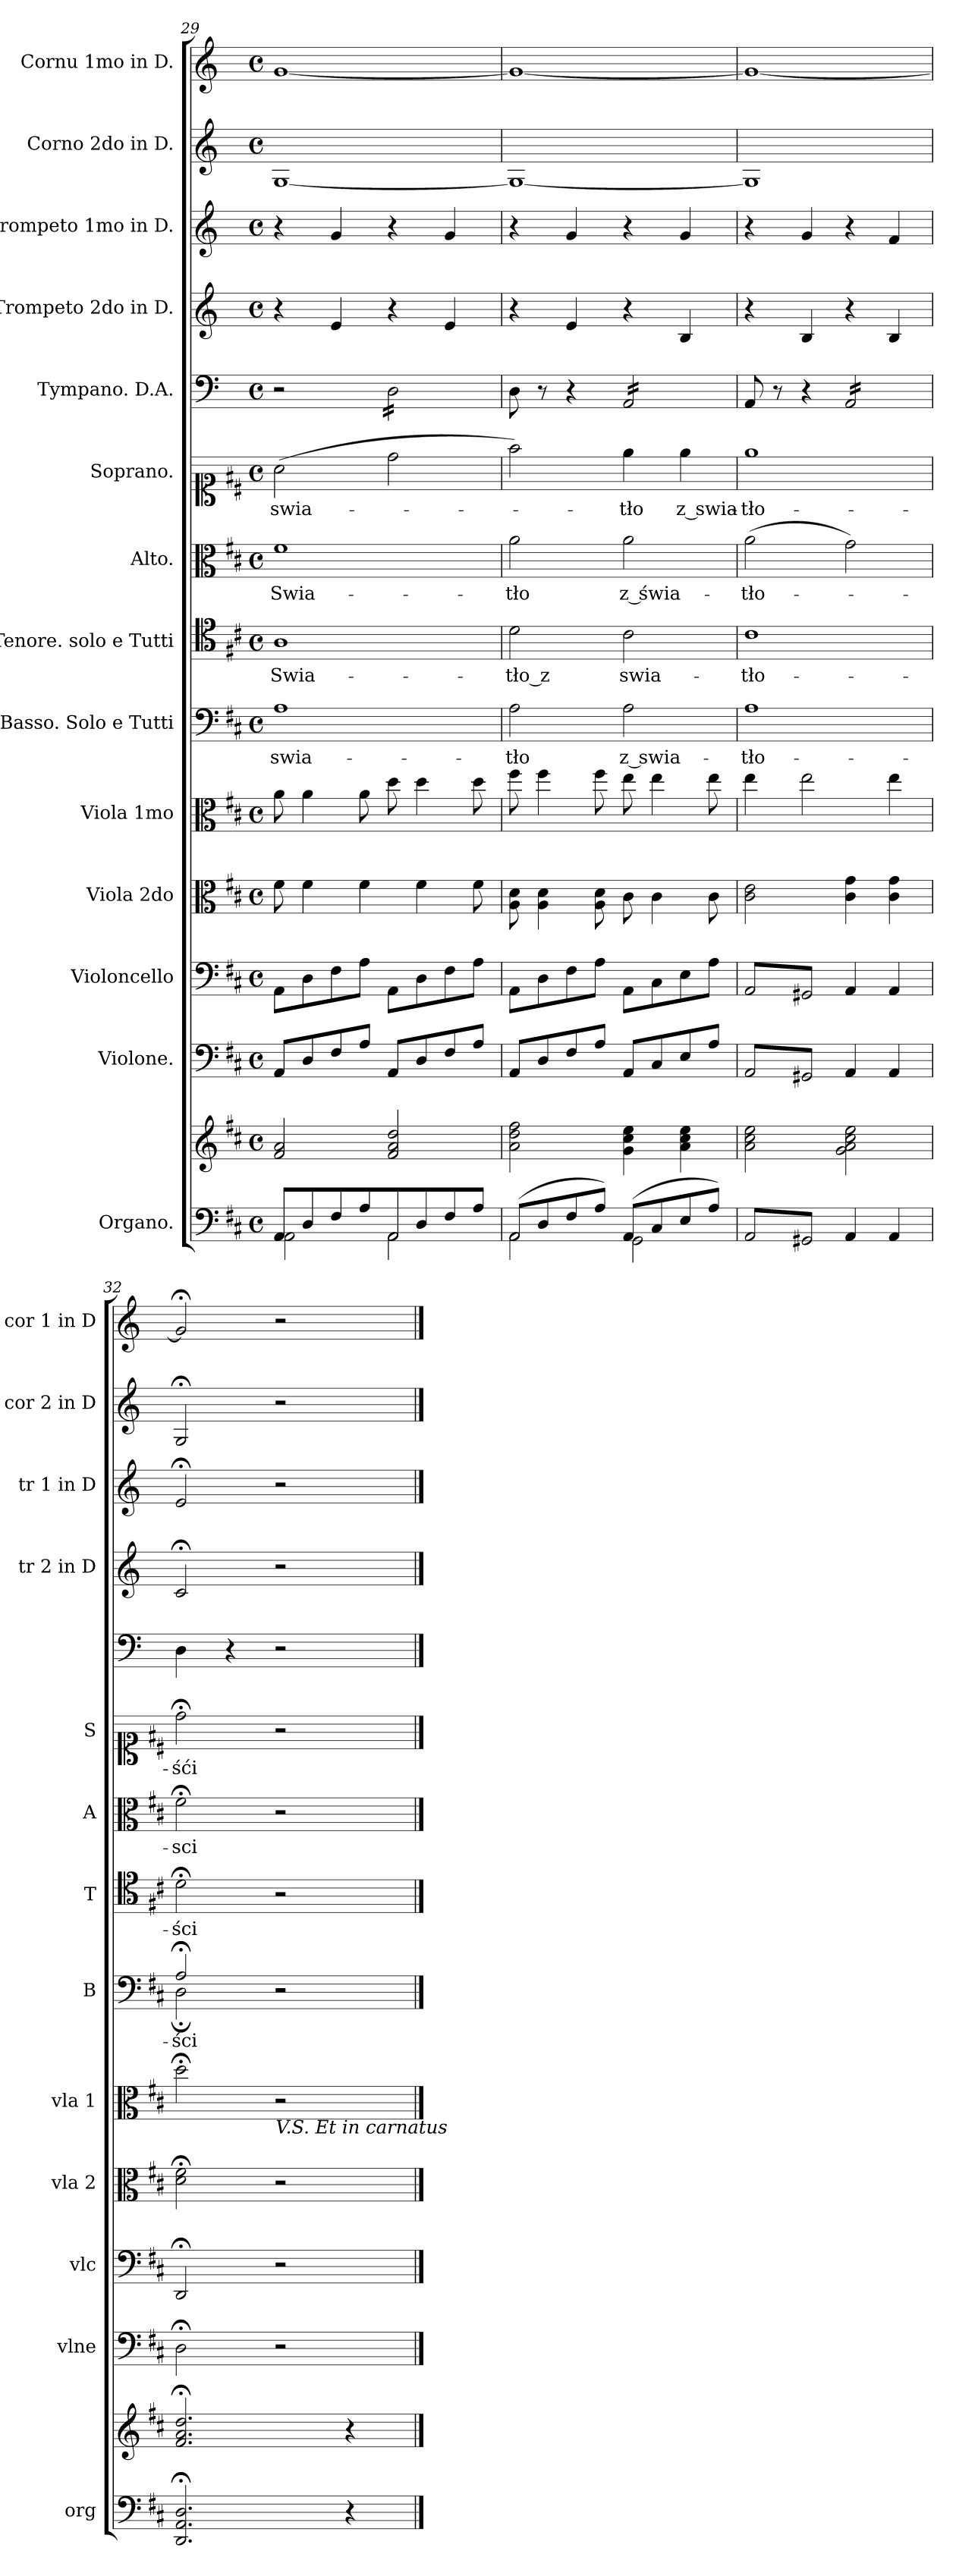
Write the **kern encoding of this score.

**kern	**kern	**kern	**kern	**kern	**kern	**kern	**text	**kern	**text	**kern	**text	**kern	**text	**kern	**kern	**kern	**kern	**kern
*part14	*part14	*part13	*part12	*part11	*part10	*part9	*part9	*part8	*part8	*part7	*part7	*part6	*part6	*part5	*part4	*part3	*part2	*part1
*staff15	*staff14	*staff13	*staff12	*staff11	*staff10	*staff9	*staff9	*staff8	*staff8	*staff7	*staff7	*staff6	*staff6	*staff5	*staff4	*staff3	*staff2	*staff1
*I"Organo.	*	*I"Violone.	*I"Violoncello	*I"Viola 2do	*I"Viola 1mo	*I"Basso. Solo e Tutti	*	*I"Tenore. solo e Tutti	*	*I"Alto.	*	*I"Soprano.	*	*I"Tympano. D.A.	*I"Trompeto 2do in D.	*I"Trompeto 1mo in D.	*I"Corno 2do in D.	*I"Cornu 1mo in D.
*I'org	*	*I'vlne	*I'vlc	*I'vla 2	*I'vla 1	*I'B	*	*I'T	*	*I'A	*	*I'S	*	*	*I'tr 2 in D	*I'tr 1 in D	*I'cor 2 in D	*I'cor 1 in D
*clefF4	*clefG2	*clefF4	*clefF4	*clefC3	*clefC3	*clefF4	*	*clefC4	*	*clefC3	*	*clefC1	*	*clefF4	*clefG2	*clefG2	*clefG2	*clefG2
*	*	*ITrd8c12	*	*	*	*	*	*	*	*	*	*	*	*	*ITrd-1c-2	*ITrd-1c-2	*ITrd-1c-2	*ITrd-1c-2
*k[f#c#]	*k[f#c#]	*k[f#c#]	*k[f#c#]	*k[f#c#]	*k[f#c#]	*k[f#c#]	*	*k[f#c#]	*	*k[f#c#]	*	*k[f#c#]	*	*k[]	*k[f#c#]	*k[f#c#]	*k[f#c#]	*k[f#c#]
*M2/2	*M2/2	*M2/2	*M2/2	*M2/2	*M2/2	*M2/2	*	*M2/2	*	*M2/2	*	*M2/2	*	*M2/2	*M2/2	*M2/2	*M2/2	*M2/2
*met(c)	*met(c)	*met(c)	*met(c)	*met(c)	*met(c)	*met(c)	*	*met(c)	*	*met(c)	*	*met(c)	*	*met(c)	*met(c)	*met(c)	*met(c)	*met(c)
=29	=29	=29	=29	=29	=29	=29	=29	=29	=29	=29	=29	=29	=29	=29	=29	=29	=29	=29
!LO:N:vis=2	!	!	!	!	!	!	!	!	!	!	!	!	!	!	!	!	!	!
*^	*	*	*	*	*	*	*	*	*	*	*	*	*	*	*	*	*	*
8AA/	2AA\	2f#/ 2a/	8AAA/L	8AA\L	8f#\	8a\	1A	swia-	1A	Swia-	1f#	Swia-	(2a\	swia-	2r	4r	4r	[1A	[1a
8D/	.	.	8DD/	8D\	4f#\	4a\	.	.	.	.	.	.	.	.	.	.	.	.	.
8F#/	.	.	8FF#/	8F#\	.	.	.	.	.	.	.	.	.	.	.	4f#/	4a/	.	.
8A/J	.	.	8AA/J	8A\J	4f#\	8a\	.	.	.	.	.	.	.	.	.	.	.	.	.
!LO:N:vis=2	!	!	!	!	!	!	!	!	!	!	!	!	!	!	!	!	!	!	!
*	*	*	*	*	*	*	*	*	*	*	*	*	*	*	*tremolo	*	*	*	*
8AA/	2AA\	2f#/ 2a/ 2dd/	8AAA/L	8AA\L	.	8dd\	.	.	.	.	.	.	2dd\	.	16D\LL	4r	4r	.	.
.	.	.	.	.	.	.	.	.	.	.	.	.	.	.	16D\	.	.	.	.
8D/	.	.	8DD/	8D\	4f#\	4dd\	.	.	.	.	.	.	.	.	16D\	.	.	.	.
.	.	.	.	.	.	.	.	.	.	.	.	.	.	.	16D\	.	.	.	.
8F#/	.	.	8FF#/	8F#\	.	.	.	.	.	.	.	.	.	.	16D\	4f#/	4a/	.	.
.	.	.	.	.	.	.	.	.	.	.	.	.	.	.	16D\	.	.	.	.
8A/J	.	.	8AA/J	8A\J	8f#\	8dd\	.	.	.	.	.	.	.	.	16D\	.	.	.	.
.	.	.	.	.	.	.	.	.	.	.	.	.	.	.	16D\JJ	.	.	.	.
*	*	*	*	*	*	*	*	*	*	*	*	*	*	*	*Xtremolo	*	*	*	*
=30	=30	=30	=30	=30	=30	=30	=30	=30	=30	=30	=30	=30	=30	=30	=30	=30	=30	=30	=30
!LO:N:vis=2	!	!	!	!	!	!	!	!	!	!	!	!	!	!	!	!	!	!	!
(<8AA/	2AA\	2a\ 2dd\ 2ff#\	8AAA/L	8AA\L	8A\ 8d\	8ff#\	2A\	-tło	2d\	tło z	2a\	-tło	2ff#\)	.	8D\	4r	4r	1A_	1a_
8D/	.	.	8DD/	8D\	4A\ 4d\	4ff#\	.	.	.	.	.	.	.	.	8r	.	.	.	.
8F#/	.	.	8FF#/	8F#\	.	.	.	.	.	.	.	.	.	.	4r	4f#/	4a/	.	.
8A/J)	.	.	8AA/J	8A\J	8A\ 8d\	8ff#\	.	.	.	.	.	.	.	.	.	.	.	.	.
*	*	*	*	*	*	*	*	*	*	*	*	*	*	*	*tremolo	*	*	*	*
(<8AA/L	2GG\	4g\ 4cc#\ 4ee\	8AAA/L	8AA\L	8c#\	8ee\	2A\	z swia-	2c#\	swia-	2a\	z świa-	4ee\	-tło	16AA/LL	4r	4r	.	.
.	.	.	.	.	.	.	.	.	.	.	.	.	.	.	16AA/	.	.	.	.
8C#/	.	.	8CC#/	8C#\	4c#\	4ee\	.	.	.	.	.	.	.	.	16AA/	.	.	.	.
.	.	.	.	.	.	.	.	.	.	.	.	.	.	.	16AA/	.	.	.	.
8E/	.	4a\ 4cc#\ 4ee\	8EE/	8E\	.	.	.	.	.	.	.	.	4ee\	z swia-	16AA/	4c#/	4a/	.	.
.	.	.	.	.	.	.	.	.	.	.	.	.	.	.	16AA/	.	.	.	.
8A/J)	.	.	8AA/J	8A\J	8c#\	8ee\	.	.	.	.	.	.	.	.	16AA/	.	.	.	.
.	.	.	.	.	.	.	.	.	.	.	.	.	.	.	16AA/JJ	.	.	.	.
*	*	*	*	*	*	*	*	*	*	*	*	*	*	*	*Xtremolo	*	*	*	*
*v	*v	*	*	*	*	*	*	*	*	*	*	*	*	*	*	*	*	*	*
=31	=31	=31	=31	=31	=31	=31	=31	=31	=31	=31	=31	=31	=31	=31	=31	=31	=31	=31
*tremolo	*	*	*	*	*	*	*	*	*	*	*	*	*	*	*	*	*	*
*	*	*tremolo	*	*	*	*	*	*	*	*	*	*	*	*	*	*	*	*
*	*	*	*tremolo	*	*	*	*	*	*	*	*	*	*	*	*	*	*	*
(8AA/L	2a\ 2cc#\ 2ee\	(8AAA/L	(8AA/L	2c#\ 2e\	4ee\	1A	-tło-	1c#	-tło-	(2a\	-tło-	1ee	-tło-	8AA/	4r	4r	1A]	1a_
8GG#X/)	.	8GGG#X/)	8GG#X/)	.	.	.	.	.	.	.	.	.	.	8r	.	.	.	.
8AA/	.	8AAA/	8AA/	.	2ee\	.	.	.	.	.	.	.	.	4r	4c#/	4a/	.	.
8GG#X/)J	.	8GGG#X/)J	8GG#X/)J	.	.	.	.	.	.	.	.	.	.	.	.	.	.	.
*	*	*	*Xtremolo	*	*	*	*	*	*	*	*	*	*	*	*	*	*	*
*	*	*Xtremolo	*	*	*	*	*	*	*	*	*	*	*	*	*	*	*	*
*Xtremolo	*	*	*	*	*	*	*	*	*	*	*	*	*	*	*	*	*	*
*	*	*	*	*	*	*	*	*	*	*	*	*	*	*tremolo	*	*	*	*
4AA/	2g\ 2a\ 2cc#\ 2ee\	4AAA/	4AA/	4c#\ 4g\	.	.	.	.	.	2g\)	.	.	.	16AA/LL	4r	4r	.	.
.	.	.	.	.	.	.	.	.	.	.	.	.	.	16AA/	.	.	.	.
.	.	.	.	.	.	.	.	.	.	.	.	.	.	16AA/	.	.	.	.
.	.	.	.	.	.	.	.	.	.	.	.	.	.	16AA/	.	.	.	.
4AA/	.	4AAA/	4AA/	4c#\ 4g\	4ee\	.	.	.	.	.	.	.	.	16AA/	4c#/	4g/	.	.
.	.	.	.	.	.	.	.	.	.	.	.	.	.	16AA/	.	.	.	.
.	.	.	.	.	.	.	.	.	.	.	.	.	.	16AA/	.	.	.	.
.	.	.	.	.	.	.	.	.	.	.	.	.	.	16AA/JJ	.	.	.	.
*	*	*	*	*	*	*	*	*	*	*	*	*	*	*Xtremolo	*	*	*	*
=32	=32	=32	=32	=32	=32	=32	=32	=32	=32	=32	=32	=32	=32	=32	=32	=32	=32	=32
*	*	*	*	*	*	*^	*	*	*	*	*	*	*	*	*	*	*	*
2.DD;</ 2.AA;</ 2.D;</	2.f#;</ 2.a;</ 2.dd;</	2DD;<\	2DD;</	2d;<\ 2f#;<\	2dd;<\	2A;</	2D;<\	-ści	2d;<\	-ści	2f#;<\	-sci	2dd;<\	-śći	4D\	2d;</	2f#;</	2A;</	2a;</]
.	.	.	.	.	.	.	.	.	.	.	.	.	.	.	4r	.	.	.	.
!	!	!	!	!	!LO:TX:b:i:t=V.S. Et in carnatus	!	!	!	!	!	!	!	!	!	!	!	!	!	!
.	.	2r	2r	2r	2r	2r	2ryy	.	2r	.	2r	.	2r	.	2r	2r	2r	2r	2r
4r	4r	.	.	.	.	.	.	.	.	.	.	.	.	.	.	.	.	.	.
*	*	*	*	*	*	*v	*v	*	*	*	*	*	*	*	*	*	*	*	*
==	==	==	==	==	==	==	==	==	==	==	==	==	==	==	==	==	==	==
*-	*-	*-	*-	*-	*-	*-	*-	*-	*-	*-	*-	*-	*-	*-	*-	*-	*-	*-
